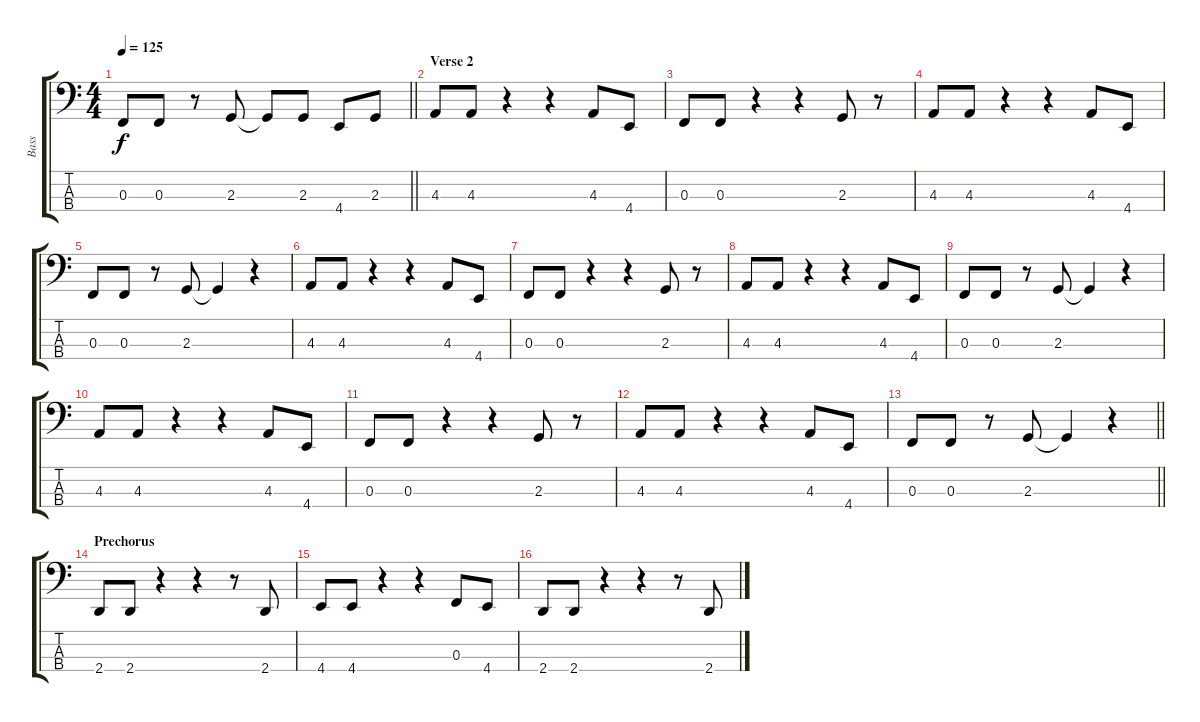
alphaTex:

\track ("Bass" "Bass") {instrument synthbass2}
\staff {score tabs}
\tuning (Eb2 Bb1 F1 C1) {hide}
\ts (4 4)
\tempo 125
\clef f4
\barLineRight lightlight
\ks c
0.3.8{dy f} 0.3.8 r.8 2.3.8 2.3{t}.8 2.3.8 4.4.8 2.3.8 |
\section ("" "Verse 2")
4.3.8 4.3.8 r.4 r.4 4.3.8 4.4.8 |
0.3.8 0.3.8 r.4 r.4 2.3.8 r.8 |
4.3.8 4.3.8 r.4 r.4 4.3.8 4.4.8 |
0.3.8 0.3.8 r.8 2.3.8 2.3{t}.4 r.4 |
4.3.8 4.3.8 r.4 r.4 4.3.8 4.4.8 |
0.3.8 0.3.8 r.4 r.4 2.3.8 r.8 |
4.3.8 4.3.8 r.4 r.4 4.3.8 4.4.8 |
0.3.8 0.3.8 r.8 2.3.8 2.3{t}.4 r.4 |
4.3.8 4.3.8 r.4 r.4 4.3.8 4.4.8 |
0.3.8 0.3.8 r.4 r.4 2.3.8 r.8 |
4.3.8 4.3.8 r.4 r.4 4.3.8 4.4.8 |
\barLineRight lightlight
0.3.8 0.3.8 r.8 2.3.8 2.3{t}.4 r.4 |
\section ("" "Prechorus")
2.4.8 2.4.8 r.4 r.4 r.8 2.4.8 |
4.4.8 4.4.8 r.4 r.4 0.3.8 4.4.8 |
2.4.8 2.4.8 r.4 r.4 r.8 2.4.8
